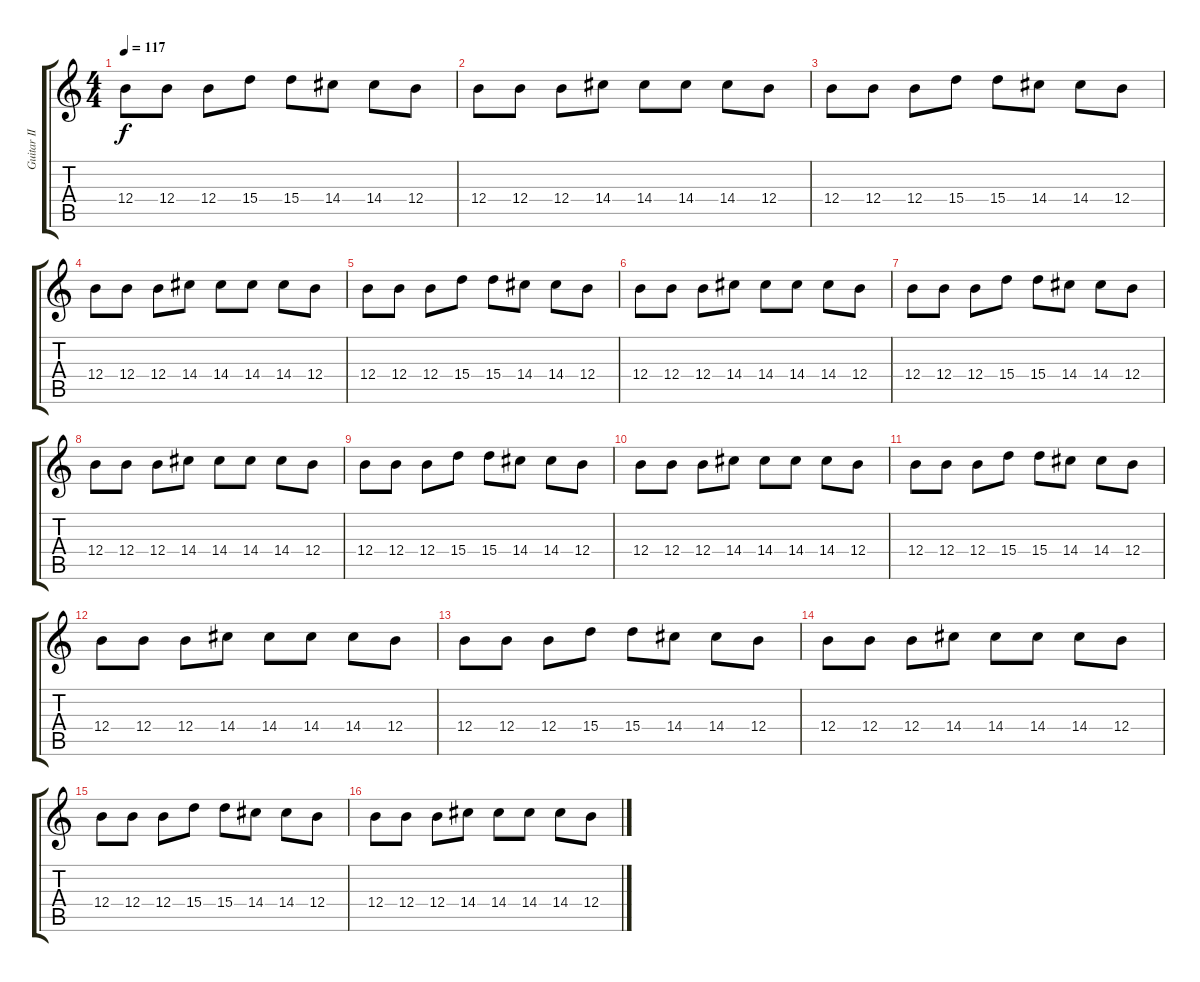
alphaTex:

\track ("Guitar II [Mike Gallagher]" "Guitar II ") {instrument distortionguitar}
\staff {score tabs}
\tuning (Db4 Ab3 E3 B2 Gb2 B1) {hide}
\ts (4 4)
\tempo 117
\clef g2
\ks c
12.4.8{dy f} 12.4.8 12.4.8 15.4.8 15.4.8 14.4.8 14.4.8 12.4.8 |
12.4.8 12.4.8 12.4.8 14.4.8 14.4.8 14.4.8 14.4.8 12.4.8 |
12.4.8 12.4.8 12.4.8 15.4.8 15.4.8 14.4.8 14.4.8 12.4.8 |
12.4.8 12.4.8 12.4.8 14.4.8 14.4.8 14.4.8 14.4.8 12.4.8 |
12.4.8 12.4.8 12.4.8 15.4.8 15.4.8 14.4.8 14.4.8 12.4.8 |
12.4.8 12.4.8 12.4.8 14.4.8 14.4.8 14.4.8 14.4.8 12.4.8 |
12.4.8 12.4.8 12.4.8 15.4.8 15.4.8 14.4.8 14.4.8 12.4.8 |
12.4.8 12.4.8 12.4.8 14.4.8 14.4.8 14.4.8 14.4.8 12.4.8 |
12.4.8 12.4.8 12.4.8 15.4.8 15.4.8 14.4.8 14.4.8 12.4.8 |
12.4.8 12.4.8 12.4.8 14.4.8 14.4.8 14.4.8 14.4.8 12.4.8 |
12.4.8 12.4.8 12.4.8 15.4.8 15.4.8 14.4.8 14.4.8 12.4.8 |
12.4.8 12.4.8 12.4.8 14.4.8 14.4.8 14.4.8 14.4.8 12.4.8 |
12.4.8 12.4.8 12.4.8 15.4.8 15.4.8 14.4.8 14.4.8 12.4.8 |
12.4.8 12.4.8 12.4.8 14.4.8 14.4.8 14.4.8 14.4.8 12.4.8 |
12.4.8 12.4.8 12.4.8 15.4.8 15.4.8 14.4.8 14.4.8 12.4.8 |
12.4.8 12.4.8 12.4.8 14.4.8 14.4.8 14.4.8 14.4.8 12.4.8
